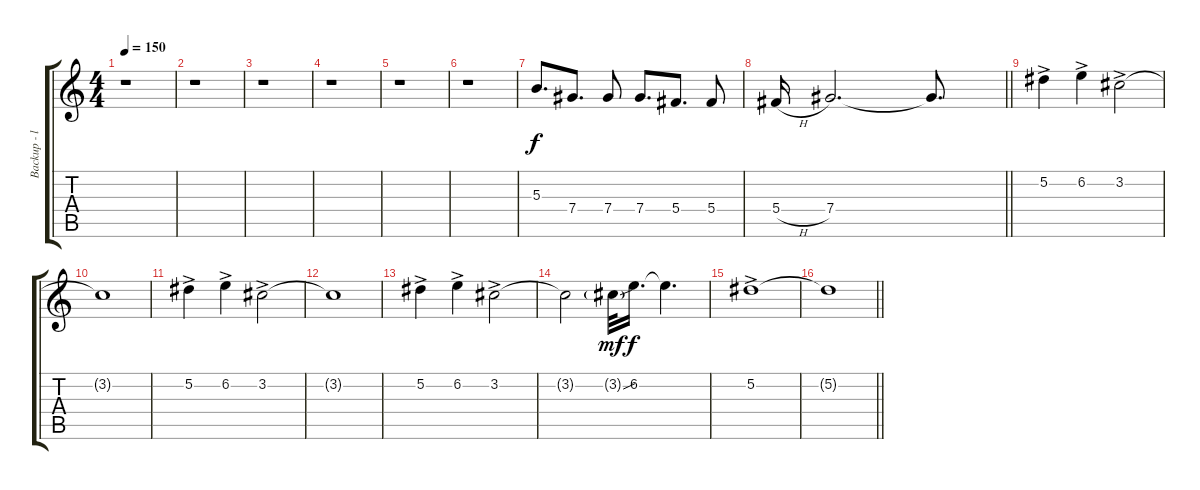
\track ("Backup - left and center" "Backup - l") {instrument acousticguitarsteel}
\staff {score tabs}
\tuning (Eb4 Bb3 Gb3 Db3 Ab2 Eb2) {hide}
\ts (4 4)
\tempo 150
\clef g2
\ks c
r.1{dy f} |
r.1 |
r.1 |
r.1 |
r.1 |
r.1 |
5.3.8{d volume 12 balance 8} 7.4.8{d} 7.4.8 7.4.8{d} 5.4.8{d} 5.4.8 |
\barLineRight lightlight
5.4{h}.16 7.4.2{d} 7.4{t}.8{d} |
5.2{ac}.4 6.2{ac}.4 3.2{ac}.2 |
3.2{t}.1 |
5.2{ac}.4 6.2{ac}.4 3.2{ac}.2 |
3.2{t}.1 |
5.2{ac}.4 6.2{ac}.4 3.2{ac}.2 |
3.2{t}.2 3.2{sou g}.32{dy mf} 6.2.16{d dy f} 6.2{t}.4{d} |
5.2{ac}.1 |
\barLineRight lightlight
5.2{t}.1
